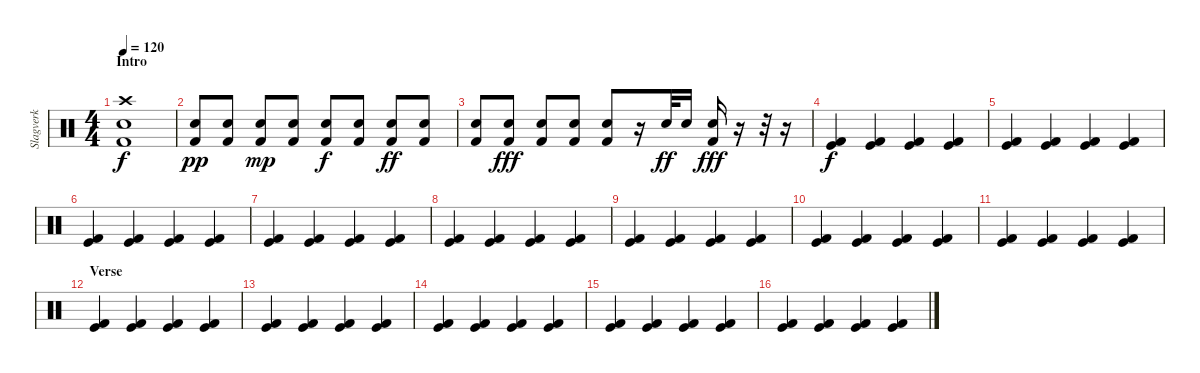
\track ("Slagverk" "Slagverk") {instrument percussion}
\staff {score}
\articulation defaults
\ts (4 4)
\section ("" "Intro")
\tempo 120
\clef neutral
\ks c
("Kick (hit) 2" "Crash high (hit)" "Snare (hit) 2").1{dy f} |
("Kick (hit) 2" "Snare (hit) 2").8{dy pp} ("Kick (hit) 2" "Snare (hit) 2").8 ("Kick (hit) 2" "Snare (hit) 2").8{dy mp} ("Kick (hit) 2" "Snare (hit) 2").8 ("Kick (hit) 2" "Snare (hit) 2").8{dy f} ("Kick (hit) 2" "Snare (hit) 2").8 ("Kick (hit) 2" "Snare (hit) 2").8{dy ff} ("Kick (hit) 2" "Snare (hit) 2").8 |
("Kick (hit) 2" "Snare (hit) 2").8 ("Kick (hit) 2" "Snare (hit) 2").8{dy fff} ("Kick (hit) 2" "Snare (hit) 2").8 ("Kick (hit) 2" "Snare (hit) 2").8 ("Kick (hit) 2" "Snare (hit) 2").8 r.16 "Snare (hit) 2".32{dy ff} "Snare (hit) 2".16 ("Kick (hit) 2" "Snare (hit) 2").16{dy fff} r.16 r.32 r.16 |
("Kick (hit) 2" "Kick (hit)").4{dy f} ("Kick (hit) 2" "Kick (hit)").4 ("Kick (hit) 2" "Kick (hit)").4 ("Kick (hit) 2" "Kick (hit)").4 |
("Kick (hit) 2" "Kick (hit)").4 ("Kick (hit) 2" "Kick (hit)").4 ("Kick (hit) 2" "Kick (hit)").4 ("Kick (hit) 2" "Kick (hit)").4 |
("Kick (hit) 2" "Kick (hit)").4 ("Kick (hit) 2" "Kick (hit)").4 ("Kick (hit) 2" "Kick (hit)").4 ("Kick (hit) 2" "Kick (hit)").4 |
("Kick (hit) 2" "Kick (hit)").4 ("Kick (hit) 2" "Kick (hit)").4 ("Kick (hit) 2" "Kick (hit)").4 ("Kick (hit) 2" "Kick (hit)").4 |
("Kick (hit) 2" "Kick (hit)").4 ("Kick (hit) 2" "Kick (hit)").4 ("Kick (hit) 2" "Kick (hit)").4 ("Kick (hit) 2" "Kick (hit)").4 |
("Kick (hit) 2" "Kick (hit)").4 ("Kick (hit) 2" "Kick (hit)").4 ("Kick (hit) 2" "Kick (hit)").4 ("Kick (hit) 2" "Kick (hit)").4 |
("Kick (hit) 2" "Kick (hit)").4 ("Kick (hit) 2" "Kick (hit)").4 ("Kick (hit) 2" "Kick (hit)").4 ("Kick (hit) 2" "Kick (hit)").4 |
("Kick (hit) 2" "Kick (hit)").4 ("Kick (hit) 2" "Kick (hit)").4 ("Kick (hit) 2" "Kick (hit)").4 ("Kick (hit) 2" "Kick (hit)").4 |
\section ("" "Verse")
("Kick (hit) 2" "Kick (hit)").4 ("Kick (hit) 2" "Kick (hit)").4 ("Kick (hit) 2" "Kick (hit)").4 ("Kick (hit) 2" "Kick (hit)").4 |
("Kick (hit) 2" "Kick (hit)").4 ("Kick (hit) 2" "Kick (hit)").4 ("Kick (hit) 2" "Kick (hit)").4 ("Kick (hit) 2" "Kick (hit)").4 |
("Kick (hit) 2" "Kick (hit)").4 ("Kick (hit) 2" "Kick (hit)").4 ("Kick (hit) 2" "Kick (hit)").4 ("Kick (hit) 2" "Kick (hit)").4 |
("Kick (hit) 2" "Kick (hit)").4 ("Kick (hit) 2" "Kick (hit)").4 ("Kick (hit) 2" "Kick (hit)").4 ("Kick (hit) 2" "Kick (hit)").4 |
("Kick (hit) 2" "Kick (hit)").4 ("Kick (hit) 2" "Kick (hit)").4 ("Kick (hit) 2" "Kick (hit)").4 ("Kick (hit) 2" "Kick (hit)").4
